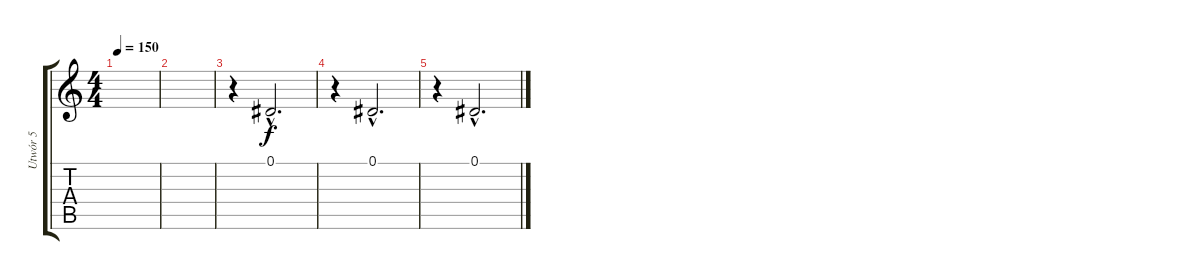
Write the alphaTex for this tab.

\track ("Utwór 5" "Utwór 5") {instrument reversecymbal}
\staff {score tabs}
\tuning (Eb4 Bb3 Gb3 Db3 Ab2 Eb2) {hide}
\ts (4 4)
\tempo 150
\clef g2
\ks c
|
|
r.4 0.1{hac}.2{d} |
r.4 0.1{hac}.2{d} |
r.4 0.1{hac}.2{d}
